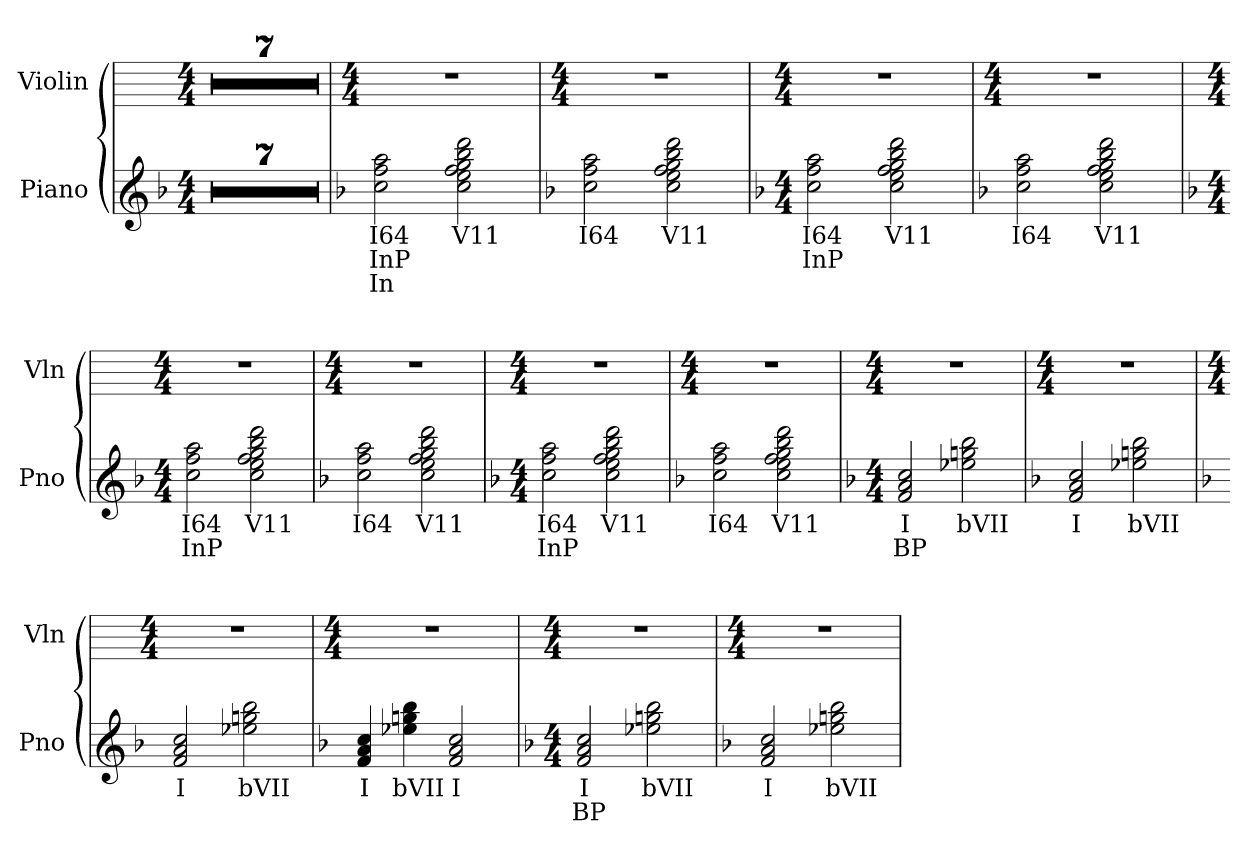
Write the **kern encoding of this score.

**kern	**text	**text	**text	**kern
*part2	*part2	*part2	*part2	*part1
*staff2	*staff2	*staff2	*staff2	*staff1
*I"Piano	*	*	*	*I"Violin
*I'Pno	*	*	*	*I'Vln
*k[b-]	*	*	*	*
*F:	*	*	*	*
*M4/4	*	*	*	*M4/4
=	=	=	=	=
1r	.	.	.	1r
=	=	=	=	=
*k[b-]	*	*	*	*
*F:	*	*	*	*
*	*	*	*	*M4/4
1r	.	.	.	1r
=	=	=	=	=
*k[b-]	*	*	*	*
*F:	*	*	*	*
*	*	*	*	*M4/4
1r	.	.	.	1r
=	=	=	=	=
*k[b-]	*	*	*	*
*F:	*	*	*	*
*	*	*	*	*M4/4
1r	.	.	.	1r
=	=	=	=	=
*k[b-]	*	*	*	*
*F:	*	*	*	*
*	*	*	*	*M4/4
1r	.	.	.	1r
=	=	=	=	=
*k[b-]	*	*	*	*
*F:	*	*	*	*
*	*	*	*	*M4/4
1r	.	.	.	1r
=	=	=	=	=
*k[b-]	*	*	*	*
*F:	*	*	*	*
*	*	*	*	*M4/4
1r	.	.	.	1r
=	=	=	=	=
*k[b-]	*	*	*	*
*F:	*	*	*	*
*	*	*	*	*M4/4
2cc 2ff 2aa	I64	InP	In	1r
2cc 2ee 2gg 2bb- 2ddd 2ff	V11	.	.	.
=	=	=	=	=
*k[b-]	*	*	*	*
*F:	*	*	*	*
*	*	*	*	*M4/4
2cc 2ff 2aa	I64	.	.	1r
2cc 2ee 2gg 2bb- 2ddd 2ff	V11	.	.	.
=	=	=	=	=
*k[b-]	*	*	*	*
*F:	*	*	*	*
*M4/4	*	*	*	*M4/4
2cc 2ff 2aa	I64	InP	.	1r
2cc 2ee 2gg 2bb- 2ddd 2ff	V11	.	.	.
=	=	=	=	=
*k[b-]	*	*	*	*
*F:	*	*	*	*
*	*	*	*	*M4/4
2cc 2ff 2aa	I64	.	.	1r
2cc 2ee 2gg 2bb- 2ddd 2ff	V11	.	.	.
=	=	=	=	=
*k[b-]	*	*	*	*
*F:	*	*	*	*
*M4/4	*	*	*	*M4/4
2cc 2ff 2aa	I64	InP	.	1r
2cc 2ee 2gg 2bb- 2ddd 2ff	V11	.	.	.
=	=	=	=	=
*k[b-]	*	*	*	*
*F:	*	*	*	*
*	*	*	*	*M4/4
2cc 2ff 2aa	I64	.	.	1r
2cc 2ee 2gg 2bb- 2ddd 2ff	V11	.	.	.
=	=	=	=	=
*k[b-]	*	*	*	*
*F:	*	*	*	*
*M4/4	*	*	*	*M4/4
2cc 2ff 2aa	I64	InP	.	1r
2cc 2ee 2gg 2bb- 2ddd 2ff	V11	.	.	.
=	=	=	=	=
*k[b-]	*	*	*	*
*F:	*	*	*	*
*	*	*	*	*M4/4
2cc 2ff 2aa	I64	.	.	1r
2cc 2ee 2gg 2bb- 2ddd 2ff	V11	.	.	.
=	=	=	=	=
*k[b-]	*	*	*	*
*F:	*	*	*	*
*M4/4	*	*	*	*M4/4
2f 2a 2cc	I	BP	.	1r
2ee-X 2ggn 2bb-	bVII	.	.	.
=	=	=	=	=
*k[b-]	*	*	*	*
*F:	*	*	*	*
*	*	*	*	*M4/4
2f 2a 2cc	I	.	.	1r
2ee-X 2ggn 2bb-	bVII	.	.	.
=	=	=	=	=
*k[b-]	*	*	*	*
*F:	*	*	*	*
*	*	*	*	*M4/4
2f 2a 2cc	I	.	.	1r
2ee-X 2ggn 2bb-	bVII	.	.	.
=	=	=	=	=
*k[b-]	*	*	*	*
*F:	*	*	*	*
*	*	*	*	*M4/4
4f 4a 4cc	I	.	.	1r
4ee-X 4ggn 4bb-	bVII	.	.	.
2f 2a 2cc	I	.	.	.
=	=	=	=	=
*k[b-]	*	*	*	*
*F:	*	*	*	*
*M4/4	*	*	*	*M4/4
2f 2a 2cc	I	BP	.	1r
2ee-X 2ggn 2bb-	bVII	.	.	.
=	=	=	=	=
*k[b-]	*	*	*	*
*F:	*	*	*	*
*	*	*	*	*M4/4
2f 2a 2cc	I	.	.	1r
2ee-X 2ggn 2bb-	bVII	.	.	.
=	=	=	=	=
*-	*-	*-	*-	*-
